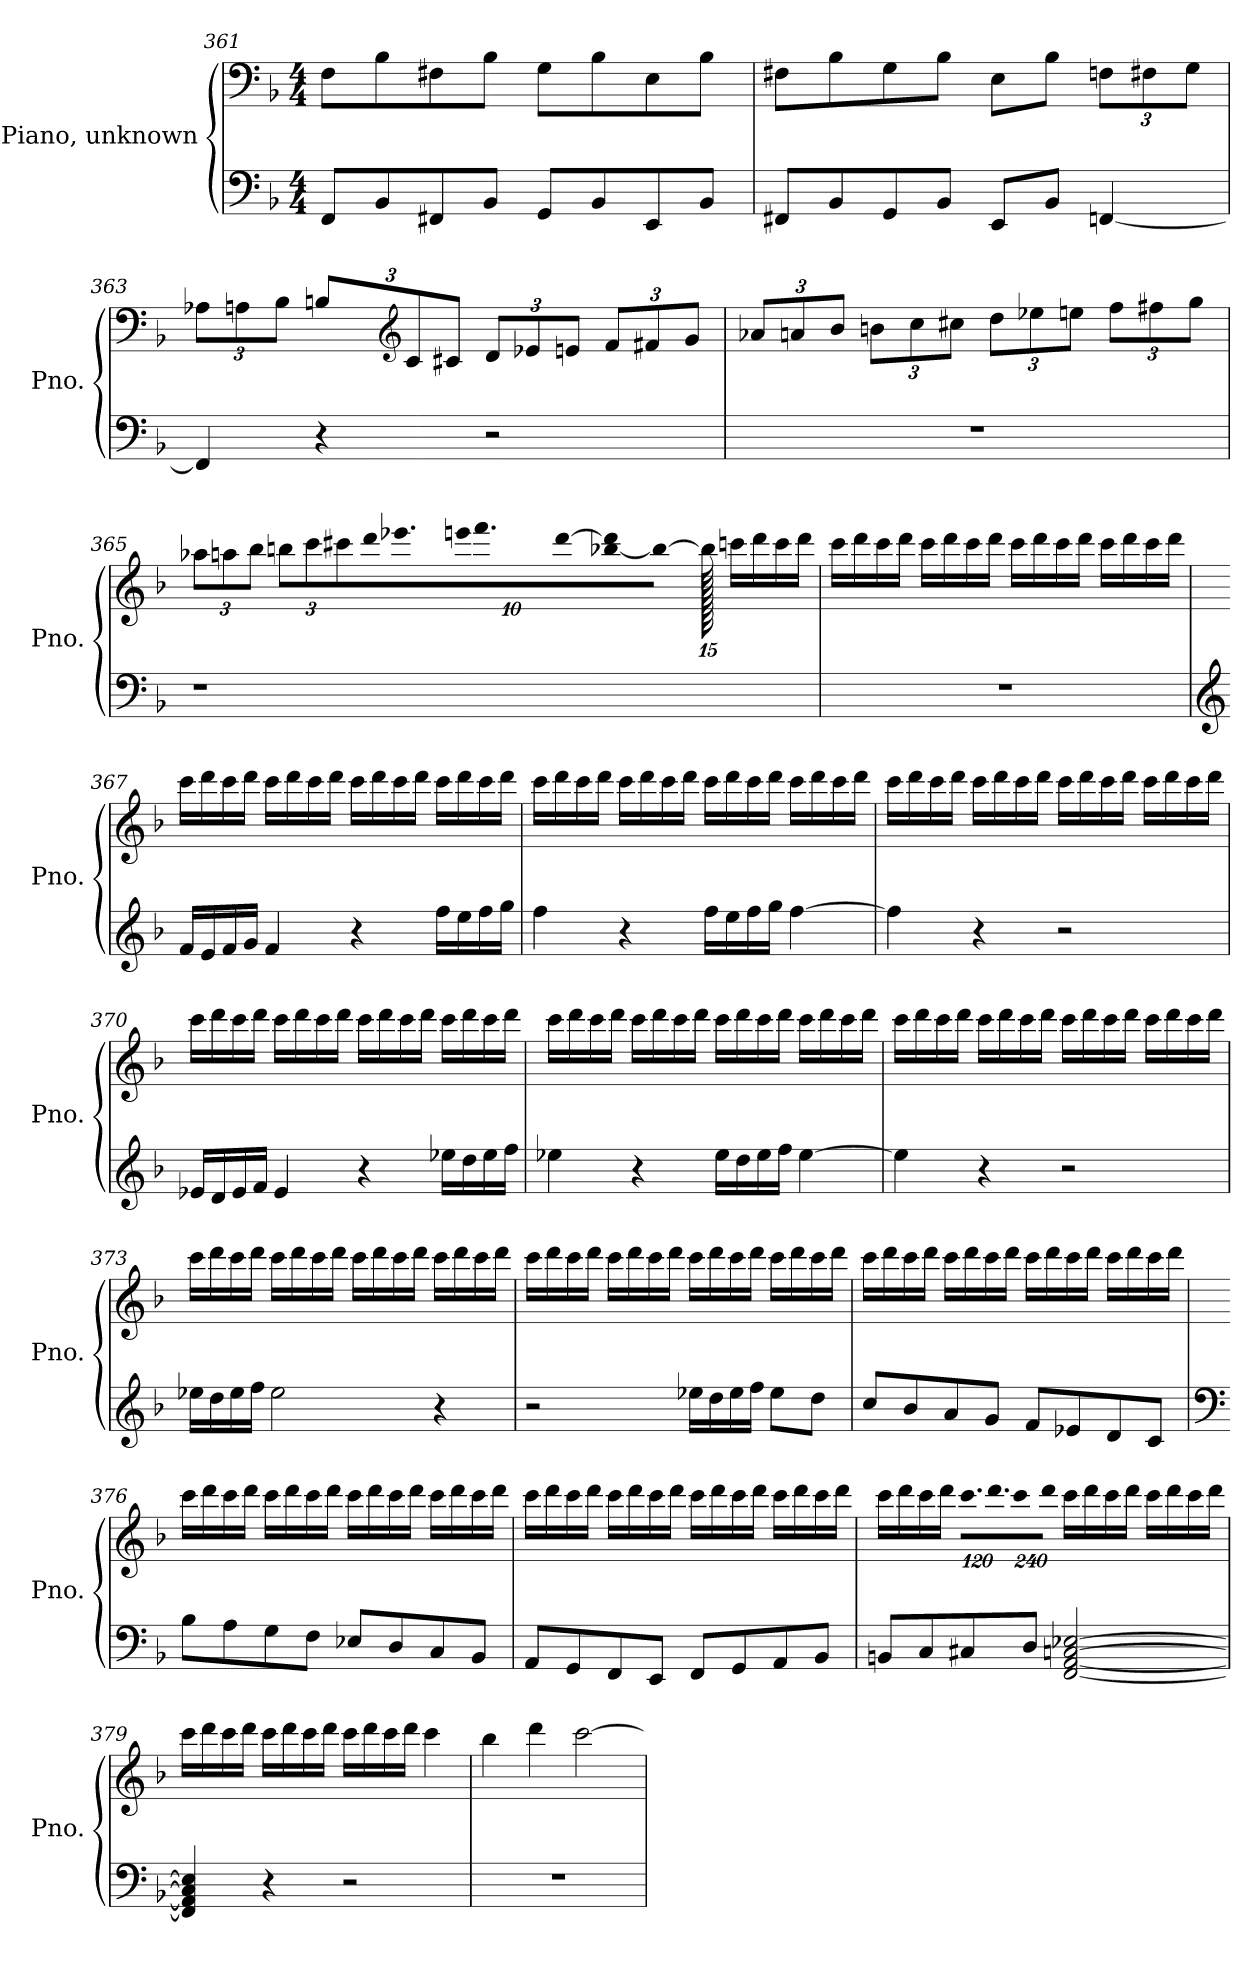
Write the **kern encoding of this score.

**kern	**kern
*part1	*part1
*staff2	*staff1
*I"Piano, unknown	*
*I'Pno.	*
*clefF4	*clefF4
*k[b-]	*k[b-]
*M4/4	*M4/4
=361	=361
8FF/L	8F\L
8BB-/	8B-\
8FF#X/	8F#X\
8BB-/J	8B-\J
8GG/L	8G\L
8BB-/	8B-\
8EE/	8E\
8BB-/J	8B-\J
=362	=362
8FF#X/L	8F#X\L
8BB-/	8B-\
8GG/	8G\
8BB-/J	8B-\J
8EE/L	8E\L
8BB-/J	8B-\J
*	*Xbrackettup
[4FFn/	12Fn\L
.	12F#X\
.	12G\J
!!LO:LB:g=z
=363	=363
4FF/]	12A-X\L
.	12An\
.	12B-\J
4r	12Bn/L
*	*clefG2
.	12c/
.	12c#X/J
2r	12d/L
.	12e-X/
.	12en/J
.	12f/L
.	12f#X/
.	12g/J
=364	=364
1r	12a-X/L
.	12an/
.	12b-/J
.	12bn\L
.	12cc\
.	12cc#X\J
.	12dd\L
.	12ee-X\
.	12een\J
.	12ff\L
.	12ff#X\
.	12gg\J
!!LO:LB:g=z
=365	=365
1r	12aa-X\L
.	12aan\
.	12bb-\J
.	12bbn\L
.	12ccc\
.	12ccc#X\
!	!LO:N:vis=64
.	640%9ddd\KLL
.	36.eee-X\
!	!LO:N:vis=64
.	640%9eeen\K
.	36.fff\J
!	!LO:N:vis=16
.	[1920%107ddd\
!	!LO:N:vis=32
.	[1920%53bb-X\ 1920%53ddd\]K
.	960%53bb-\JJ_
.	1920bb-\]
.	16cccn\LL
.	16ddd\
.	16ccc\
.	16ddd\JJ
1920ryy	.
!!LO:LB:g=z
=366	=366
1r	16ccc\LL
.	16ddd\
.	16ccc\
.	16ddd\JJ
.	16ccc\LL
.	16ddd\
.	16ccc\
.	16ddd\JJ
.	16ccc\LL
.	16ddd\
.	16ccc\
.	16ddd\JJ
.	16ccc\LL
.	16ddd\
.	16ccc\
.	16ddd\JJ
=367	=367
*clefG2	*
16f/LL	16ccc\LL
16e/	16ddd\
16f/	16ccc\
16g/JJ	16ddd\JJ
4f/	16ccc\LL
.	16ddd\
.	16ccc\
.	16ddd\JJ
4r	16ccc\LL
.	16ddd\
.	16ccc\
.	16ddd\JJ
16ff\LL	16ccc\LL
16ee\	16ddd\
16ff\	16ccc\
16gg\JJ	16ddd\JJ
!!LO:LB:g=z
=368	=368
4ff\	16ccc\LL
.	16ddd\
.	16ccc\
.	16ddd\JJ
4r	16ccc\LL
.	16ddd\
.	16ccc\
.	16ddd\JJ
16ff\LL	16ccc\LL
16ee\	16ddd\
16ff\	16ccc\
16gg\JJ	16ddd\JJ
[4ff\	16ccc\LL
.	16ddd\
.	16ccc\
.	16ddd\JJ
=369	=369
4ff\]	16ccc\LL
.	16ddd\
.	16ccc\
.	16ddd\JJ
4r	16ccc\LL
.	16ddd\
.	16ccc\
.	16ddd\JJ
2r	16ccc\LL
.	16ddd\
.	16ccc\
.	16ddd\JJ
.	16ccc\LL
.	16ddd\
.	16ccc\
.	16ddd\JJ
!!LO:LB:g=z
=370	=370
16e-X/LL	16ccc\LL
16d/	16ddd\
16e-/	16ccc\
16f/JJ	16ddd\JJ
4e-/	16ccc\LL
.	16ddd\
.	16ccc\
.	16ddd\JJ
4r	16ccc\LL
.	16ddd\
.	16ccc\
.	16ddd\JJ
16ee-X\LL	16ccc\LL
16dd\	16ddd\
16ee-\	16ccc\
16ff\JJ	16ddd\JJ
=371	=371
4ee-X\	16ccc\LL
.	16ddd\
.	16ccc\
.	16ddd\JJ
4r	16ccc\LL
.	16ddd\
.	16ccc\
.	16ddd\JJ
16ee-\LL	16ccc\LL
16dd\	16ddd\
16ee-\	16ccc\
16ff\JJ	16ddd\JJ
[4ee-\	16ccc\LL
.	16ddd\
.	16ccc\
.	16ddd\JJ
!!LO:PB:g=z
=372	=372
4ee-\]	16ccc\LL
.	16ddd\
.	16ccc\
.	16ddd\JJ
4r	16ccc\LL
.	16ddd\
.	16ccc\
.	16ddd\JJ
2r	16ccc\LL
.	16ddd\
.	16ccc\
.	16ddd\JJ
.	16ccc\LL
.	16ddd\
.	16ccc\
.	16ddd\JJ
=373	=373
16ee-X\LL	16ccc\LL
16dd\	16ddd\
16ee-\	16ccc\
16ff\JJ	16ddd\JJ
2ee-\	16ccc\LL
.	16ddd\
.	16ccc\
.	16ddd\JJ
.	16ccc\LL
.	16ddd\
.	16ccc\
.	16ddd\JJ
4r	16ccc\LL
.	16ddd\
.	16ccc\
.	16ddd\JJ
!!LO:LB:g=z
=374	=374
2r	16ccc\LL
.	16ddd\
.	16ccc\
.	16ddd\JJ
.	16ccc\LL
.	16ddd\
.	16ccc\
.	16ddd\JJ
16ee-X\LL	16ccc\LL
16dd\	16ddd\
16ee-\	16ccc\
16ff\JJ	16ddd\JJ
8ee-\L	16ccc\LL
.	16ddd\
8dd\J	16ccc\
.	16ddd\JJ
=375	=375
8cc/L	16ccc\LL
.	16ddd\
8b-/	16ccc\
.	16ddd\JJ
8a/	16ccc\LL
.	16ddd\
8g/J	16ccc\
.	16ddd\JJ
8f/L	16ccc\LL
.	16ddd\
8e-X/	16ccc\
.	16ddd\JJ
8d/	16ccc\LL
.	16ddd\
8c/J	16ccc\
.	16ddd\JJ
!!LO:LB:g=z
=376	=376
*clefF4	*
8B-\L	16ccc\LL
.	16ddd\
8A\	16ccc\
.	16ddd\JJ
8G\	16ccc\LL
.	16ddd\
8F\J	16ccc\
.	16ddd\JJ
8E-X/L	16ccc\LL
.	16ddd\
8D/	16ccc\
.	16ddd\JJ
8C/	16ccc\LL
.	16ddd\
8BB-/J	16ccc\
.	16ddd\JJ
=377	=377
8AA/L	16ccc\LL
.	16ddd\
8GG/	16ccc\
.	16ddd\JJ
8FF/	16ccc\LL
.	16ddd\
8EE/J	16ccc\
.	16ddd\JJ
8FF/L	16ccc\LL
.	16ddd\
8GG/	16ccc\
.	16ddd\JJ
8AA/	16ccc\LL
.	16ddd\
8BB-/J	16ccc\
.	16ddd\JJ
!!LO:LB:g=z
=378	=378
8BBn/L	16ccc\LL
.	16ddd\
8C/	16ccc\
.	16ddd\JJ
!	!LO:N:vis=32.
8C#X/	1920%103ccc\LLL
!	!LO:N:vis=32.
.	1920%103ddd\J
!	!LO:N:vis=16
.	1920%137ccc\
8D/J	.
!	!LO:N:vis=16
.	1920%137ddd\JJ
[2FF/ [2AA/ [2Cn/ [2E-X/	16ccc\LL
.	16ddd\
.	16ccc\
.	16ddd\JJ
.	16ccc\LL
.	16ddd\
.	16ccc\
.	16ddd\JJ
=379	=379
4FF/] 4AA/] 4C/] 4E-/]	16ccc\LL
.	16ddd\
.	16ccc\
.	16ddd\JJ
4r	16ccc\LL
.	16ddd\
.	16ccc\
.	16ddd\JJ
2r	16ccc\LL
.	16ddd\
.	16ccc\
.	16ddd\JJ
.	4ccc\
!!LO:LB:g=z
=380	=380
1r	4bb-\
.	4ddd\
.	[2ccc\
=	=
*-	*-
